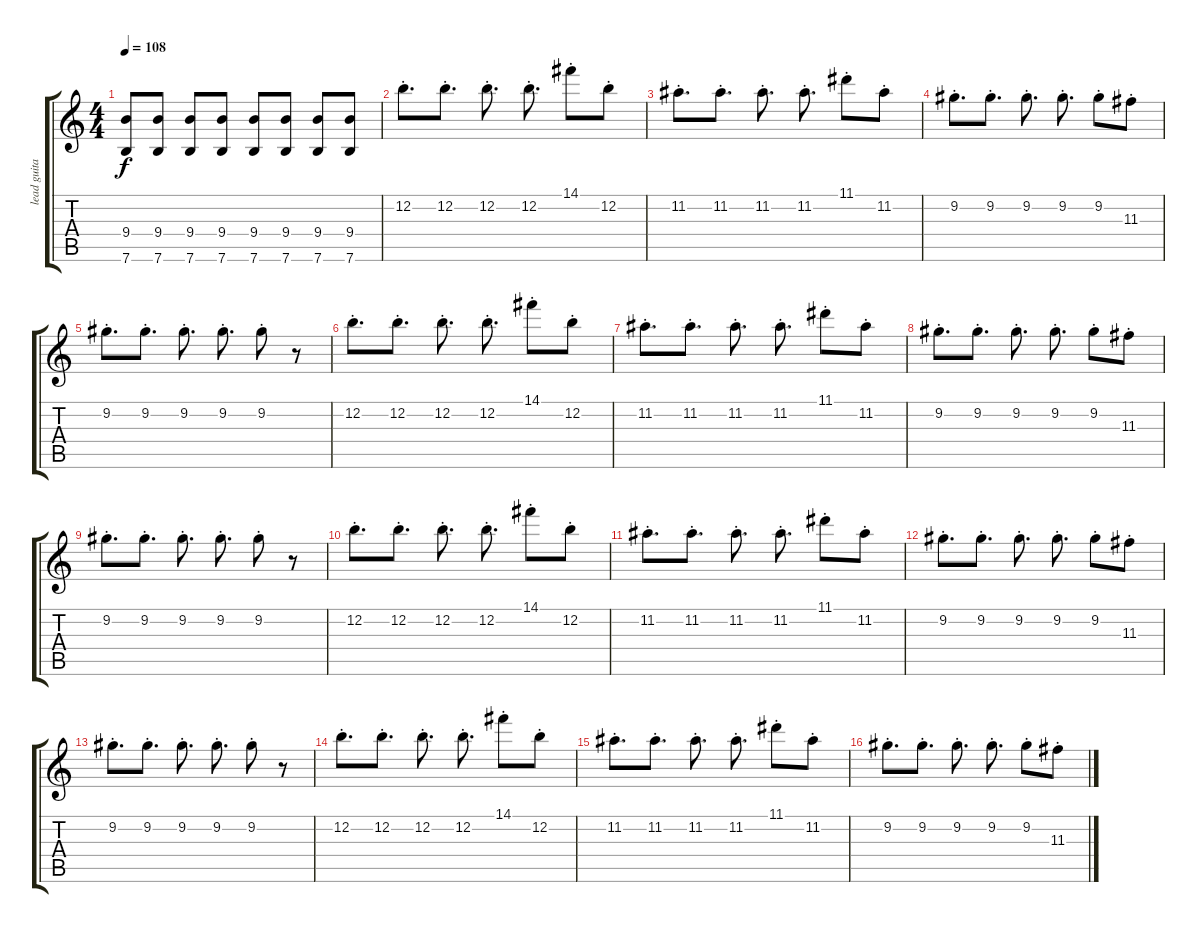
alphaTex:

\track ("lead guitar" "lead guita") {instrument electricguitarjazz}
\staff {score tabs}
\tuning (E4 B3 G3 D3 A2 E2) {hide}
\ts (4 4)
\tempo 108
\clef g2
\ks c
(9.4 7.6).8{dy f} (9.4 7.6).8 (9.4 7.6).8 (9.4 7.6).8 (9.4 7.6).8 (9.4 7.6).8 (9.4 7.6).8 (9.4 7.6).8 |
12.2{st}.8{d} 12.2{st}.8{d} 12.2{st}.8{d} 12.2{st}.8{d} 14.1{st}.8 12.2{st}.8 |
11.2{st}.8{d} 11.2{st}.8{d} 11.2{st}.8{d} 11.2{st}.8{d} 11.1{st}.8 11.2{st}.8 |
9.2{st}.8{d} 9.2{st}.8{d} 9.2{st}.8{d} 9.2{st}.8{d} 9.2{st}.8 11.3{st}.8 |
9.2{st}.8{d} 9.2{st}.8{d} 9.2{st}.8{d} 9.2{st}.8{d} 9.2{st}.8 r.8 |
12.2{st}.8{d} 12.2{st}.8{d} 12.2{st}.8{d} 12.2{st}.8{d} 14.1{st}.8 12.2{st}.8 |
11.2{st}.8{d} 11.2{st}.8{d} 11.2{st}.8{d} 11.2{st}.8{d} 11.1{st}.8 11.2{st}.8 |
9.2{st}.8{d} 9.2{st}.8{d} 9.2{st}.8{d} 9.2{st}.8{d} 9.2{st}.8 11.3{st}.8 |
9.2{st}.8{d} 9.2{st}.8{d} 9.2{st}.8{d} 9.2{st}.8{d} 9.2{st}.8 r.8 |
12.2{st}.8{d} 12.2{st}.8{d} 12.2{st}.8{d} 12.2{st}.8{d} 14.1{st}.8 12.2{st}.8 |
11.2{st}.8{d} 11.2{st}.8{d} 11.2{st}.8{d} 11.2{st}.8{d} 11.1{st}.8 11.2{st}.8 |
9.2{st}.8{d} 9.2{st}.8{d} 9.2{st}.8{d} 9.2{st}.8{d} 9.2{st}.8 11.3{st}.8 |
9.2{st}.8{d} 9.2{st}.8{d} 9.2{st}.8{d} 9.2{st}.8{d} 9.2{st}.8 r.8 |
12.2{st}.8{d} 12.2{st}.8{d} 12.2{st}.8{d} 12.2{st}.8{d} 14.1{st}.8 12.2{st}.8 |
11.2{st}.8{d} 11.2{st}.8{d} 11.2{st}.8{d} 11.2{st}.8{d} 11.1{st}.8 11.2{st}.8 |
9.2{st}.8{d} 9.2{st}.8{d} 9.2{st}.8{d} 9.2{st}.8{d} 9.2{st}.8 11.3{st}.8
